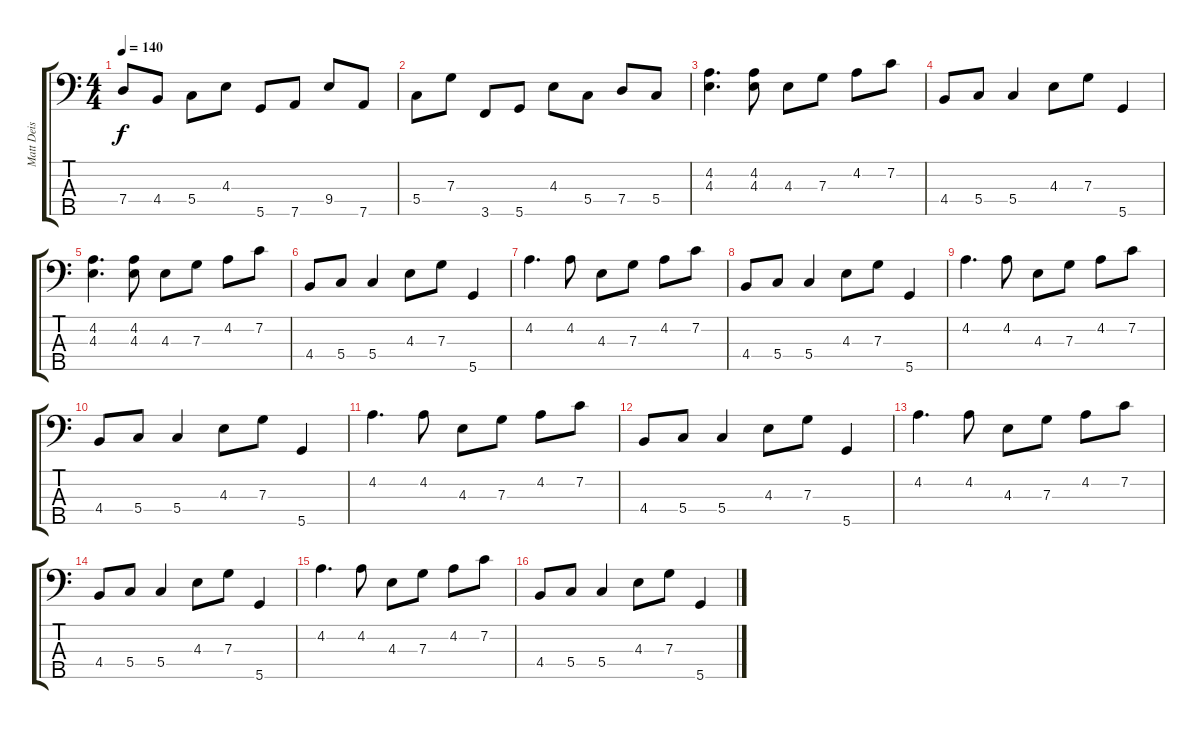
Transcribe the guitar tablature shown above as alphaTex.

\track ("Matt Deis" "Matt Deis") {instrument electricbassfinger}
\staff {score tabs}
\tuning (Bb2 F2 C2 G1 D1) {hide}
\ts (4 4)
\tempo 140
\clef f4
\ks c
7.4.8{dy f} 4.4.8 5.4.8 4.3.8 5.5.8 7.5.8 9.4.8 7.5.8 |
5.4.8 7.3.8 3.5.8 5.5.8 4.3.8 5.4.8 7.4.8 5.4.8 |
(4.2 4.3).4{d} (4.2 4.3).8 4.3.8 7.3.8 4.2.8 7.2.8 |
4.4.8 5.4.8 5.4.4 4.3.8 7.3.8 5.5.4 |
(4.2 4.3).4{d} (4.2 4.3).8 4.3.8 7.3.8 4.2.8 7.2.8 |
4.4.8 5.4.8 5.4.4 4.3.8 7.3.8 5.5.4 |
4.2.4{d} 4.2.8 4.3.8 7.3.8 4.2.8 7.2.8 |
4.4.8 5.4.8 5.4.4 4.3.8 7.3.8 5.5.4 |
4.2.4{d} 4.2.8 4.3.8 7.3.8 4.2.8 7.2.8 |
4.4.8 5.4.8 5.4.4 4.3.8 7.3.8 5.5.4 |
4.2.4{d} 4.2.8 4.3.8 7.3.8 4.2.8 7.2.8 |
4.4.8 5.4.8 5.4.4 4.3.8 7.3.8 5.5.4 |
4.2.4{d} 4.2.8 4.3.8 7.3.8 4.2.8 7.2.8 |
4.4.8 5.4.8 5.4.4 4.3.8 7.3.8 5.5.4 |
4.2.4{d} 4.2.8 4.3.8 7.3.8 4.2.8 7.2.8 |
4.4.8 5.4.8 5.4.4 4.3.8 7.3.8 5.5.4
